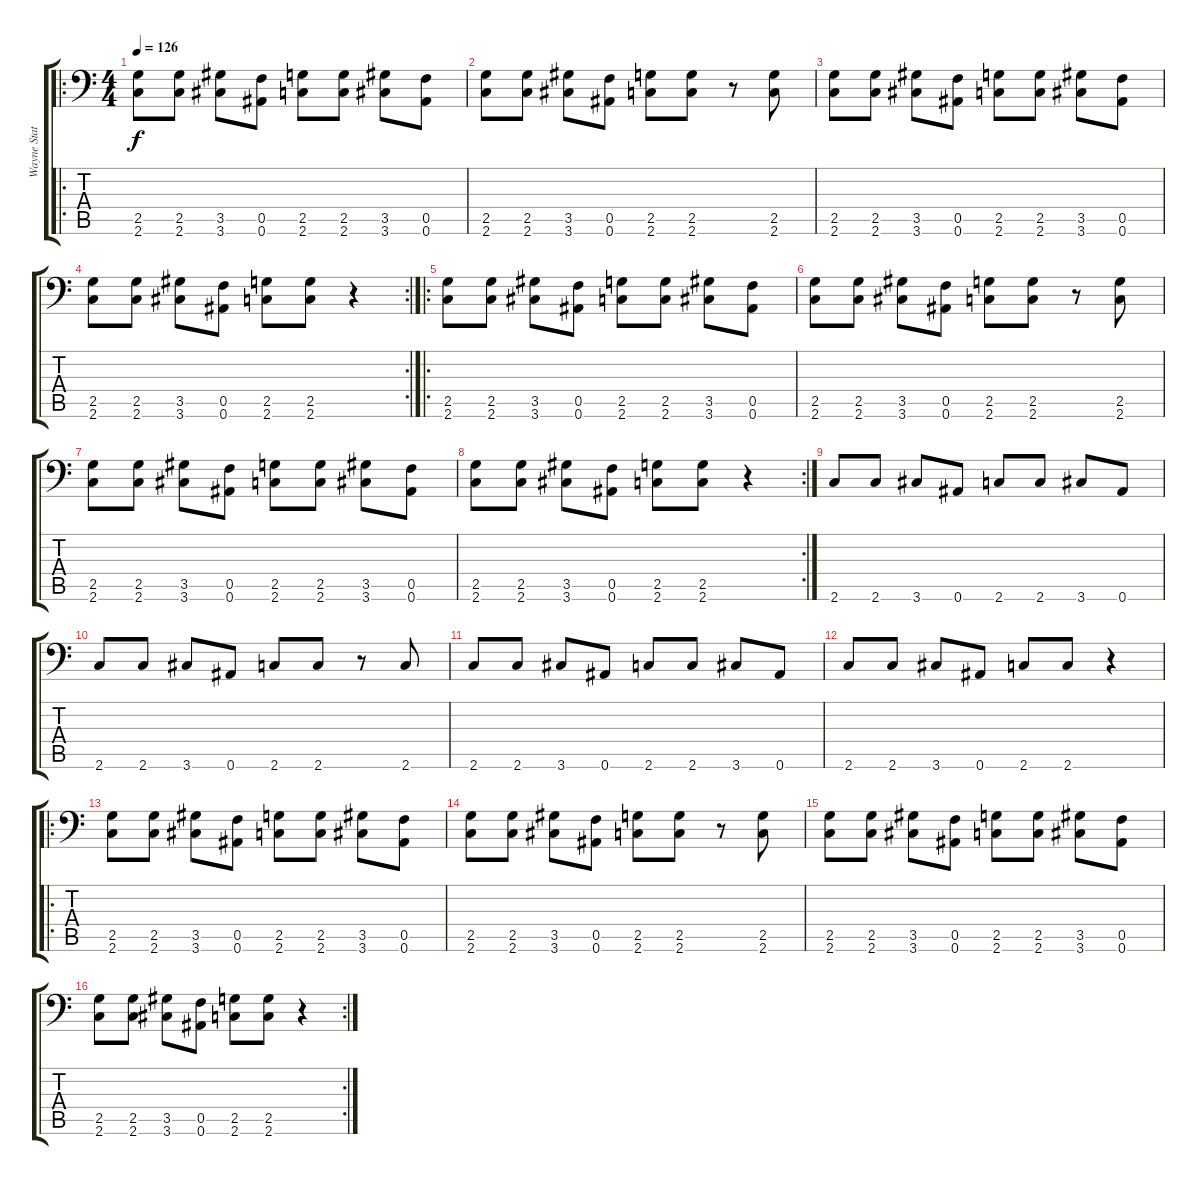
\track ("Wayne Static" "Wayne Stat") {instrument distortionguitar}
\staff {score tabs}
\tuning (C4 G3 Eb3 Bb2 F2 Bb1) {hide}
\ro
\ts (4 4)
\tempo 126
\clef f4
\ks c
(2.5 2.6).8{dy f} (2.5 2.6).8 (3.5 3.6).8 (0.5 0.6).8 (2.5 2.6).8 (2.5 2.6).8 (3.5 3.6).8 (0.5 0.6).8 |
(2.5 2.6).8 (2.5 2.6).8 (3.5 3.6).8 (0.5 0.6).8 (2.5 2.6).8 (2.5 2.6).8 r.8 (2.5 2.6).8 |
(2.5 2.6).8 (2.5 2.6).8 (3.5 3.6).8 (0.5 0.6).8 (2.5 2.6).8 (2.5 2.6).8 (3.5 3.6).8 (0.5 0.6).8 |
\rc 2
(2.5 2.6).8 (2.5 2.6).8 (3.5 3.6).8 (0.5 0.6).8 (2.5 2.6).8 (2.5 2.6).8 r.4 |
\ro
(2.5 2.6).8 (2.5 2.6).8 (3.5 3.6).8 (0.5 0.6).8 (2.5 2.6).8 (2.5 2.6).8 (3.5 3.6).8 (0.5 0.6).8 |
(2.5 2.6).8 (2.5 2.6).8 (3.5 3.6).8 (0.5 0.6).8 (2.5 2.6).8 (2.5 2.6).8 r.8 (2.5 2.6).8 |
(2.5 2.6).8 (2.5 2.6).8 (3.5 3.6).8 (0.5 0.6).8 (2.5 2.6).8 (2.5 2.6).8 (3.5 3.6).8 (0.5 0.6).8 |
\rc 2
(2.5 2.6).8 (2.5 2.6).8 (3.5 3.6).8 (0.5 0.6).8 (2.5 2.6).8 (2.5 2.6).8 r.4 |
2.6.8 2.6.8 3.6.8 0.6.8 2.6.8 2.6.8 3.6.8 0.6.8 |
2.6.8 2.6.8 3.6.8 0.6.8 2.6.8 2.6.8 r.8 2.6.8 |
2.6.8 2.6.8 3.6.8 0.6.8 2.6.8 2.6.8 3.6.8 0.6.8 |
2.6.8 2.6.8 3.6.8 0.6.8 2.6.8 2.6.8 r.4 |
\ro
(2.5 2.6).8 (2.5 2.6).8 (3.5 3.6).8 (0.5 0.6).8 (2.5 2.6).8 (2.5 2.6).8 (3.5 3.6).8 (0.5 0.6).8 |
(2.5 2.6).8 (2.5 2.6).8 (3.5 3.6).8 (0.5 0.6).8 (2.5 2.6).8 (2.5 2.6).8 r.8 (2.5 2.6).8 |
(2.5 2.6).8 (2.5 2.6).8 (3.5 3.6).8 (0.5 0.6).8 (2.5 2.6).8 (2.5 2.6).8 (3.5 3.6).8 (0.5 0.6).8 |
\rc 2
(2.5 2.6).8 (2.5 2.6).8 (3.5 3.6).8 (0.5 0.6).8 (2.5 2.6).8 (2.5 2.6).8 r.4
